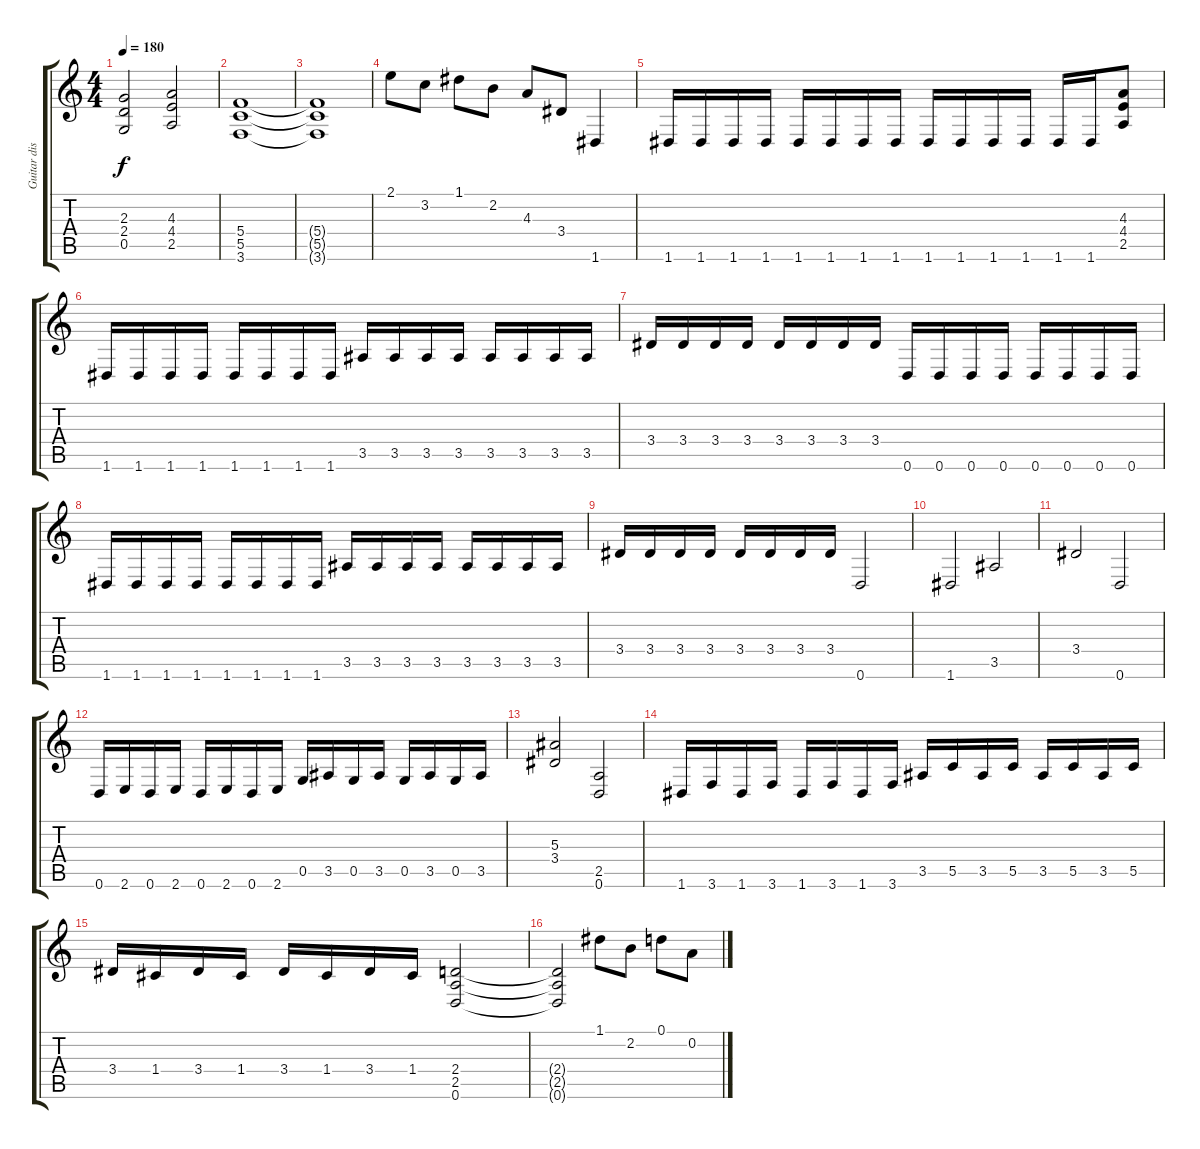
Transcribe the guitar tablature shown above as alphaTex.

\track ("Guitar dist." "Guitar dis") {instrument distortionguitar}
\staff {score tabs}
\tuning (D4 A3 F3 C3 G2 D2) {hide}
\ts (4 4)
\tempo 180
\clef g2
\ks c
(2.3 2.4 0.5).2{dy f} (4.3 4.4 2.5).2 |
(5.4 5.5 3.6).1 |
(5.4{t} 5.5{t} 3.6{t}).1 |
2.1.8 3.2.8 1.1.8 2.2.8 4.3.8 3.4.8 1.6.4 |
1.6.16 1.6.16 1.6.16 1.6.16 1.6.16 1.6.16 1.6.16 1.6.16 1.6.16 1.6.16 1.6.16 1.6.16 1.6.16 1.6.16 (4.3 4.4 2.5).8 |
1.6.16 1.6.16 1.6.16 1.6.16 1.6.16 1.6.16 1.6.16 1.6.16 3.5.16 3.5.16 3.5.16 3.5.16 3.5.16 3.5.16 3.5.16 3.5.16 |
3.4.16 3.4.16 3.4.16 3.4.16 3.4.16 3.4.16 3.4.16 3.4.16 0.6.16 0.6.16 0.6.16 0.6.16 0.6.16 0.6.16 0.6.16 0.6.16 |
1.6.16 1.6.16 1.6.16 1.6.16 1.6.16 1.6.16 1.6.16 1.6.16 3.5.16 3.5.16 3.5.16 3.5.16 3.5.16 3.5.16 3.5.16 3.5.16 |
3.4.16 3.4.16 3.4.16 3.4.16 3.4.16 3.4.16 3.4.16 3.4.16 0.6.2 |
1.6.2 3.5.2 |
3.4.2 0.6.2 |
0.6.16 2.6.16 0.6.16 2.6.16 0.6.16 2.6.16 0.6.16 2.6.16 0.5.16 3.5.16 0.5.16 3.5.16 0.5.16 3.5.16 0.5.16 3.5.16 |
(5.3 3.4).2 (2.5 0.6).2 |
1.6.16 3.6.16 1.6.16 3.6.16 1.6.16 3.6.16 1.6.16 3.6.16 3.5.16 5.5.16 3.5.16 5.5.16 3.5.16 5.5.16 3.5.16 5.5.16 |
3.4.16 1.4.16 3.4.16 1.4.16 3.4.16 1.4.16 3.4.16 1.4.16 (2.4 2.5 0.6).2 |
(2.4{t} 2.5{t} 0.6{t}).2 1.1.8 2.2.8 0.1.8 0.2.8
